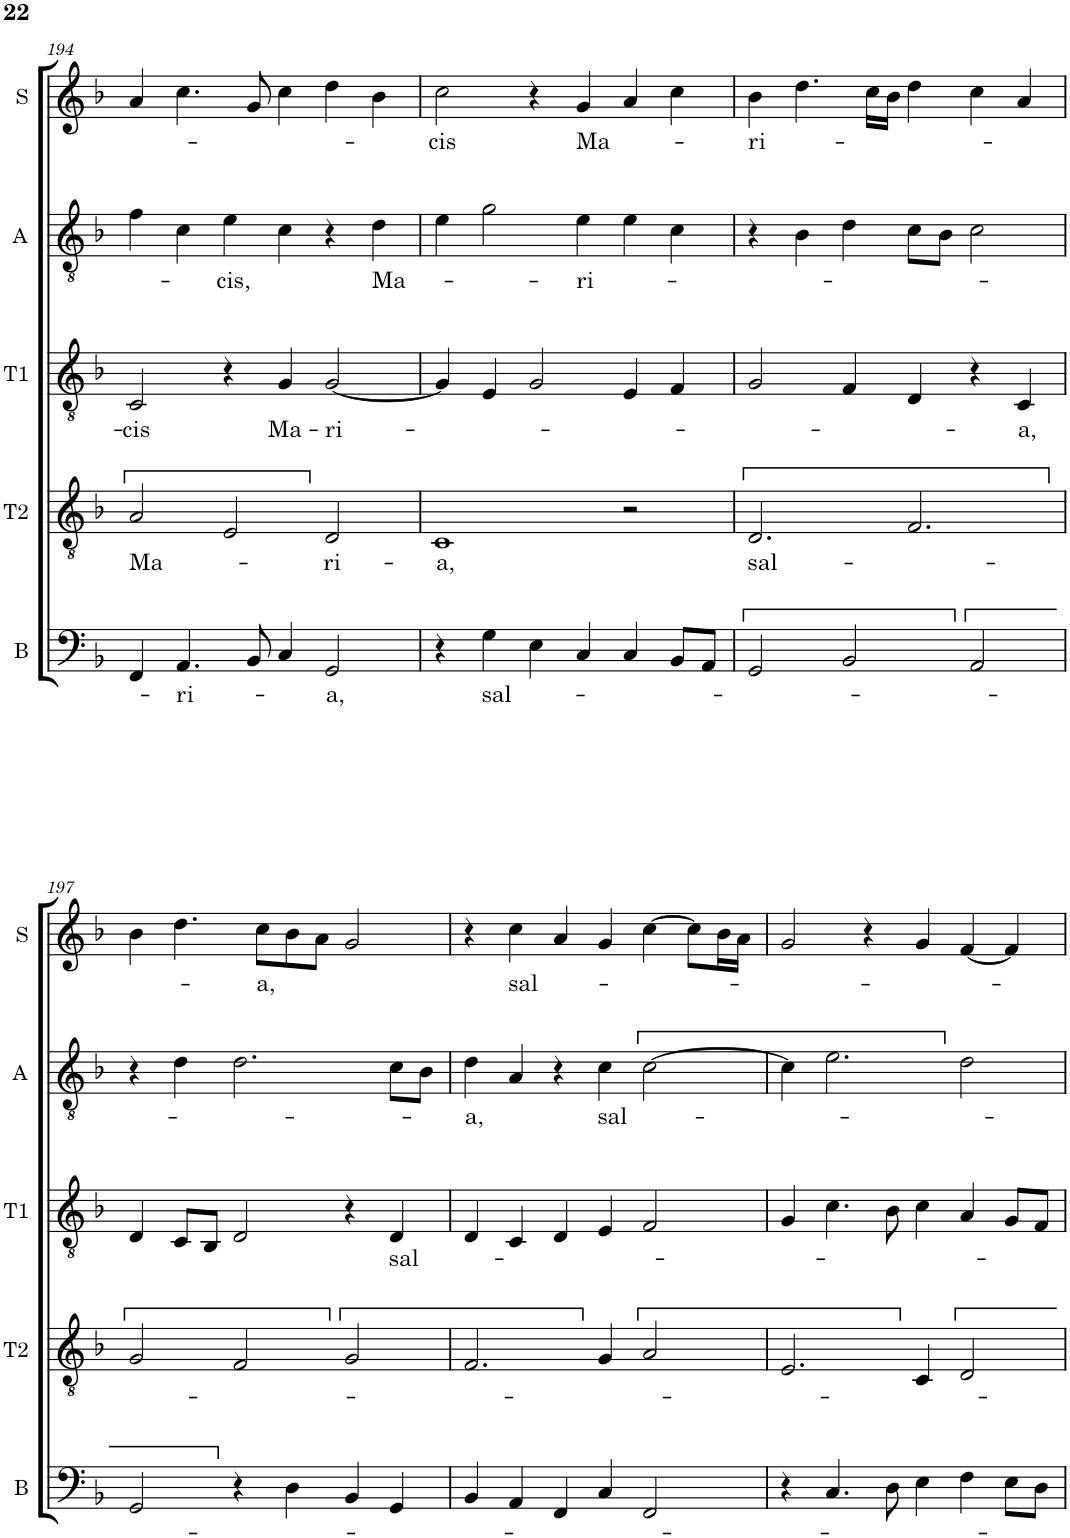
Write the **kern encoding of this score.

**kern	**text	**kern	**text	**kern	**text	**kern	**text	**kern	**text
*part5	*part5	*part4	*part4	*part3	*part3	*part2	*part2	*part1	*part1
*staff5	*staff5	*staff4	*staff4	*staff3	*staff3	*staff2	*staff2	*staff1	*staff1
*I"B	*	*I"T2	*	*I"T1	*	*I"A	*	*I"S	*
*I'B	*	*I'T2	*	*I'T1	*	*I'A	*	*I'S	*
!!LO:PB:g=z
*clefF4	*	*clefGv2	*	*clefGv2	*	*clefGv2	*	*clefG2	*
*k[b-]	*	*k[b-]	*	*k[b-]	*	*k[b-]	*	*k[b-]	*
*M3/2	*	*M3/2	*	*M3/2	*	*M3/2	*	*M3/2	*
=194	=194	=194	=194	=194	=194	=194	=194	=194	=194
!	!	!	!LO:LY:b	!	!LO:LY:b	!	!	!	!
4FF/	.	2A/	Ma-	2C/	-cis	4f\	.	4a/	.
!	!LO:LY:b	!	!	!	!	!	!	!	!
4.AA/	-ri-	.	.	.	.	4c\	.	4.cc\	.
!	!	!	!	!	!	!	!LO:LY:b	!	!
.	.	2E/	.	4r	.	4e\	-cis,	.	.
8BB-/	.	.	.	.	.	.	.	8g/	.
!	!	!	!	!	!LO:LY:b	!	!	!	!
4C/	.	.	.	4G/	Ma-	4c\	.	4cc\	.
!	!LO:LY:b	!	!LO:LY:b	!	!LO:LY:b	!	!	!	!
2GG/	-a,	2D/	-ri-	[2G/	-ri-	4r	.	4dd\	.
!	!	!	!	!	!	!	!LO:LY:b	!	!
.	.	.	.	.	.	4d\	Ma-	4b-\	.
=195	=195	=195	=195	=195	=195	=195	=195	=195	=195
!	!	!	!LO:LY:b	!	!	!	!	!	!LO:LY:b
4r	.	1C	-a,	4G/]	.	4e\	.	2cc\	-cis
!	!LO:LY:b	!	!	!	!	!	!	!	!
4G\	sal-	.	.	4E/	.	2g\	.	.	.
4E\	.	.	.	2G/	.	.	.	4r	.
!	!	!	!	!	!	!	!LO:LY:b	!	!LO:LY:b
4C/	.	.	.	.	.	4e\	-ri-	4g/	Ma-
4C/	.	2r	.	4E/	.	4e\	.	4a/	.
8BB-/L	.	.	.	4F/	.	4c\	.	4cc\	.
8AA/J	.	.	.	.	.	.	.	.	.
=196	=196	=196	=196	=196	=196	=196	=196	=196	=196
!	!	!	!LO:LY:b	!	!	!	!	!	!LO:LY:b
2GG/	.	2.D/	sal-	2G/	.	4r	.	4b-\	-ri-
.	.	.	.	.	.	4B-\	.	4.dd\	.
2BB-/	.	.	.	4F/	.	4d\	.	.	.
.	.	.	.	.	.	.	.	16cc\LL	.
.	.	.	.	.	.	.	.	16b-\JJ	.
.	.	2.F/	.	4D/	.	8c\L	.	4dd\	.
.	.	.	.	.	.	8B-\J	.	.	.
2AA/	.	.	.	4r	.	2c\	.	4cc\	.
!	!	!	!	!	!LO:LY:b	!	!	!	!
.	.	.	.	4C/	-a,	.	.	4a/	.
!!LO:LB:g=z
=197	=197	=197	=197	=197	=197	=197	=197	=197	=197
2GG/	.	2G/	.	4D/	.	4r	.	4b-\	.
.	.	.	.	8C/L	.	4d\	.	4.dd\	.
.	.	.	.	8BB-/J	.	.	.	.	.
4r	.	2F/	.	2D/	.	2.d\	.	.	.
!	!	!	!	!	!	!	!	!	!LO:LY:b
.	.	.	.	.	.	.	.	8cc\L	-a,
4D\	.	.	.	.	.	.	.	8b-\	.
.	.	.	.	.	.	.	.	8a\J	.
4BB-/	.	2G/	.	4r	.	.	.	2g/	.
!	!	!	!	!	!LO:LY:b	!	!	!	!
4GG/	.	.	.	4D/	sal-	8c\L	.	.	.
.	.	.	.	.	.	8B-\J	.	.	.
=198	=198	=198	=198	=198	=198	=198	=198	=198	=198
!	!	!	!	!	!	!	!LO:LY:b	!	!
4BB-/	.	2.F/	.	4D/	.	4d\	-a,	4r	.
!	!	!	!	!	!	!	!	!	!LO:LY:b
4AA/	.	.	.	4C/	.	4A/	.	4cc\	sal-
4FF/	.	.	.	4D/	.	4r	.	4a/	.
!	!	!	!	!	!	!	!LO:LY:b	!	!
4C/	.	4G/	.	4E/	.	4c\	sal-	4g/	.
2FF/	.	2A/	.	2F/	.	[2c\	.	[4cc\	.
.	.	.	.	.	.	.	.	8cc\L]	.
.	.	.	.	.	.	.	.	16b-\L	.
.	.	.	.	.	.	.	.	16a\JJ	.
=199	=199	=199	=199	=199	=199	=199	=199	=199	=199
4r	.	2.E/	.	4G/	.	4c\]	.	2g/	.
4.C/	.	.	.	4.c\	.	2.e\	.	.	.
.	.	.	.	.	.	.	.	4r	.
8D\	.	.	.	8B-\	.	.	.	.	.
4E\	.	4C/	.	4c\	.	.	.	4g/	.
4F\	.	2D/	.	4A/	.	2d\	.	[4f/	.
8E\L	.	.	.	8G/L	.	.	.	4f/]	.
8D\J	.	.	.	8F/J	.	.	.	.	.
=	=	=	=	=	=	=	=	=	=
*-	*-	*-	*-	*-	*-	*-	*-	*-	*-
